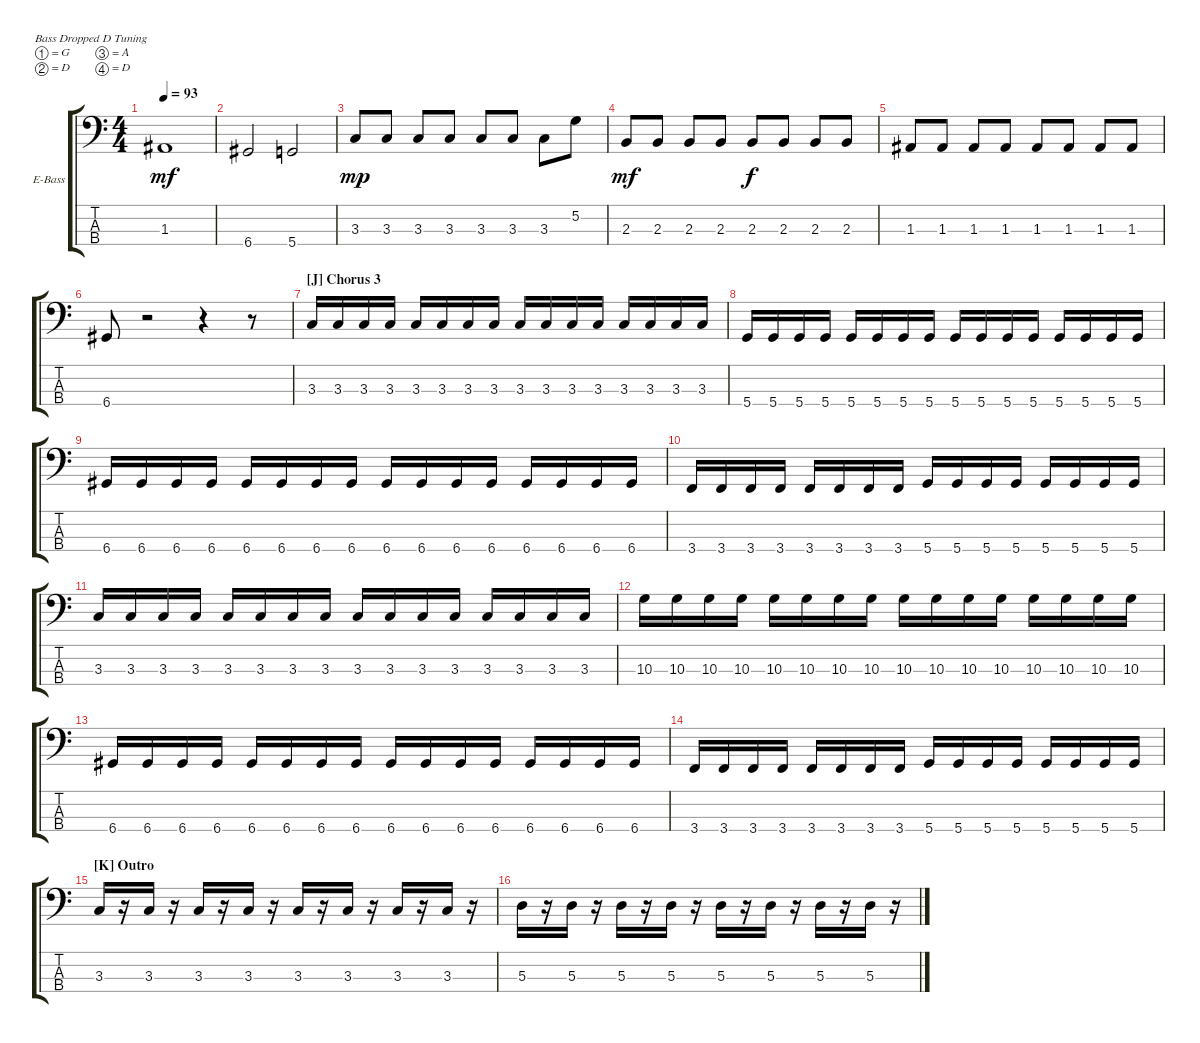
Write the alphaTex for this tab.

\bracketExtendMode groupsimilarinstruments
\firstSystemTrackNameOrientation horizontal
\otherSystemsTrackNameOrientation horizontal
\track ("Bass (Tobin Esperance)" "E-Bass") {instrument electricbassfinger}
\staff {score tabs}
\tuning (G2 D2 A1 D1)
\ts (4 4)
\tempo 93
\clef f4
\ks c
1.3.1{dy mf} |
6.4.2 5.4.2 |
3.3.8{dy mp} 3.3.8 3.3.8 3.3.8 3.3.8 3.3.8 3.3.8 5.2.8 |
2.3.8{dy mf} 2.3.8 2.3.8 2.3.8 2.3.8{dy f} 2.3.8 2.3.8 2.3.8 |
1.3.8 1.3.8 1.3.8 1.3.8 1.3.8 1.3.8 1.3.8 1.3.8 |
6.4.8 r.2 r.4 r.8 |
\section ("J" "Chorus 3")
3.3.16 3.3.16 3.3.16 3.3.16 3.3.16 3.3.16 3.3.16 3.3.16 3.3.16 3.3.16 3.3.16 3.3.16 3.3.16 3.3.16 3.3.16 3.3.16 |
5.4.16 5.4.16 5.4.16 5.4.16 5.4.16 5.4.16 5.4.16 5.4.16 5.4.16 5.4.16 5.4.16 5.4.16 5.4.16 5.4.16 5.4.16 5.4.16 |
6.4.16 6.4.16 6.4.16 6.4.16 6.4.16 6.4.16 6.4.16 6.4.16 6.4.16 6.4.16 6.4.16 6.4.16 6.4.16 6.4.16 6.4.16 6.4.16 |
3.4.16 3.4.16 3.4.16 3.4.16 3.4.16 3.4.16 3.4.16 3.4.16 5.4.16 5.4.16 5.4.16 5.4.16 5.4.16 5.4.16 5.4.16 5.4.16 |
3.3.16 3.3.16 3.3.16 3.3.16 3.3.16 3.3.16 3.3.16 3.3.16 3.3.16 3.3.16 3.3.16 3.3.16 3.3.16 3.3.16 3.3.16 3.3.16 |
10.3.16 10.3.16 10.3.16 10.3.16 10.3.16 10.3.16 10.3.16 10.3.16 10.3.16 10.3.16 10.3.16 10.3.16 10.3.16 10.3.16 10.3.16 10.3.16 |
6.4.16 6.4.16 6.4.16 6.4.16 6.4.16 6.4.16 6.4.16 6.4.16 6.4.16 6.4.16 6.4.16 6.4.16 6.4.16 6.4.16 6.4.16 6.4.16 |
3.4.16 3.4.16 3.4.16 3.4.16 3.4.16 3.4.16 3.4.16 3.4.16 5.4.16 5.4.16 5.4.16 5.4.16 5.4.16 5.4.16 5.4.16 5.4.16 |
\section ("K" "Outro")
3.3.16 r.16 3.3.16 r.16 3.3.16 r.16 3.3.16 r.16 3.3.16 r.16 3.3.16 r.16 3.3.16 r.16 3.3.16 r.16 |
5.3.16 r.16 5.3.16 r.16 5.3.16 r.16 5.3.16 r.16 5.3.16 r.16 5.3.16 r.16 5.3.16 r.16 5.3.16 r.16
